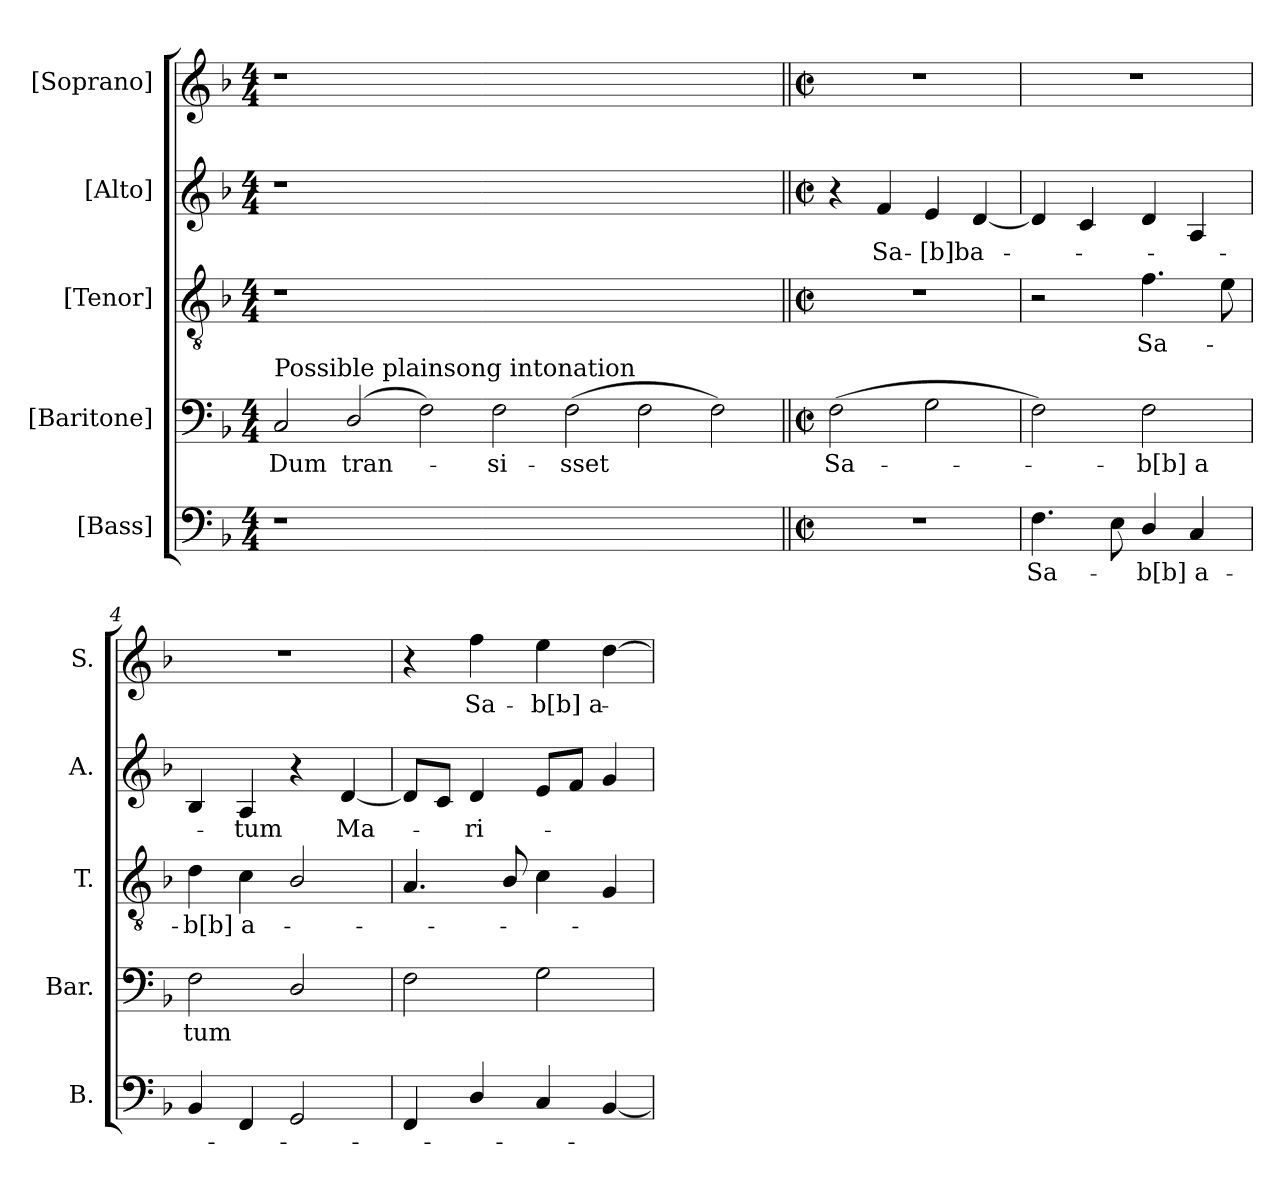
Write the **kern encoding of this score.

**kern	**text	**kern	**text	**kern	**text	**kern	**text	**kern	**text
*part5	*part5	*part4	*part4	*part3	*part3	*part2	*part2	*part1	*part1
*staff5	*staff5	*staff4	*staff4	*staff3	*staff3	*staff2	*staff2	*staff1	*staff1
*I"[Bass]	*	*I"[Baritone]	*	*I"[Tenor]	*	*I"[Alto]	*	*I"[Soprano]	*
*I'B.	*	*I'Bar.	*	*I'T.	*	*I'A.	*	*I'S.	*
!!LO:PB:g=z
*clefF4	*	*clefF4	*	*clefGv2	*	*clefG2	*	*clefG2	*
*	*	*	*	*ITrd7c12	*	*	*	*	*
*k[b-]	*	*k[b-]	*	*k[b-]	*	*k[b-]	*	*k[b-]	*
*F:	*	*F:	*	*F:	*	*F:	*	*F:	*
*M4/4	*	*M4/4	*	*M4/4	*	*M4/4	*	*M4/4	*
=1	=1	=1	=1	=1	=1	=1	=1	=1	=1
!LO:N:vis=1	!	!	!	!	!	!	!	!	!
!	!	!LO:TX:a:t=Possible plainsong intonation	!	!	!	!	!	!	!
!	!	!	!LO:LY:b:color=#000000	!LO:N:vis=1	!	!LO:N:vis=1	!	!LO:N:vis=1	!
1r	.	2Ci/	Dum	1r	.	1r	.	1r	.
!	!	!	!LO:LY:b:color=#000000	!	!	!	!	!	!
.	.	(2Di/	tran-	.	.	.	.	.	.
0ryy	.	2Fi\)	.	0ryy	.	0ryy	.	0ryy	.
!	!	!	!LO:LY:b:color=#000000	!	!	!	!	!	!
.	.	2Fi\	-si-	.	.	.	.	.	.
!	!	!	!LO:LY:b:color=#000000	!	!	!	!	!	!
.	.	(2Fi\	-sset	.	.	.	.	.	.
.	.	2Fi\	.	.	.	.	.	.	.
2ryy	.	2Fi\)	.	2ryy	.	2ryy	.	2ryy	.
=2||	=2||	=2||	=2||	=2||	=2||	=2||	=2||	=2||	=2||
*M2/2	*	*M2/2	*	*M2/2	*	*M2/2	*	*M2/2	*
*met(c|)	*	*met(c|)	*	*met(c|)	*	*met(c|)	*	*met(c|)	*
!	!	!	!LO:LY:b:color=#000000	!	!	!	!	!	!
1r	.	(2Fi\	Sa-	1r	.	4r	.	1r	.
!	!	!	!	!	!	!	!LO:LY:b:color=#000000	!	!
.	.	.	.	.	.	4fi/	Sa-	.	.
!	!	!	!	!	!	!	!LO:LY:b:color=#000000	!	!
.	.	2Gi\	.	.	.	4ei/	-[b]ba-	.	.
.	.	.	.	.	.	[4di/	.	.	.
=3	=3	=3	=3	=3	=3	=3	=3	=3	=3
!	!LO:LY:b:color=#000000	!	!	!	!	!	!	!	!
4.Fi\	Sa-	2Fi\)	.	2r	.	4di/]	.	1r	.
.	.	.	.	.	.	4ci/	.	.	.
8Ei\	.	.	.	.	.	.	.	.	.
!	!LO:LY:b:color=#000000	!	!	!	!	!	!	!	!
!	!	!	!LO:LY:b:color=#000000	!	!	!	!	!	!
!	!	!	!	!	!LO:LY:b:color=#000000	!	!	!	!
4Di/	-b[b]a-	2Fi\	-b[b]a	4.Fi\	Sa-	4di/	.	.	.
4Ci/	.	.	.	.	.	4Ai/	.	.	.
.	.	.	.	8Ei\	.	.	.	.	.
=4	=4	=4	=4	=4	=4	=4	=4	=4	=4
!	!	!	!LO:LY:b:color=#000000	!	!	!	!	!	!
!	!	!	!	!	!LO:LY:b:color=#000000	!	!	!	!
4BB-i/	.	2Fi\	tum	4Di\	-b[b]a-	4B-i/	.	1r	.
!	!	!	!	!	!	!	!LO:LY:b:color=#000000	!	!
4FFi/	.	.	.	4Ci\	.	4Ai/	-tum	.	.
2GGi/	.	2Di/	.	2BB-i/	.	4r	.	.	.
!	!	!	!	!	!	!	!LO:LY:b:color=#000000	!	!
.	.	.	.	.	.	[4di/	Ma-	.	.
!!LO:LB:g=z
=5	=5	=5	=5	=5	=5	=5	=5	=5	=5
4FFi/	.	2Fi\	.	4.AAi/	.	8di/L]	.	4r	.
.	.	.	.	.	.	8ci/J	.	.	.
!	!	!	!	!	!	!	!LO:LY:b:color=#000000	!	!
!	!	!	!	!	!	!	!	!	!LO:LY:b:color=#000000
4Di/	.	.	.	.	.	4di/	-ri-	4ffi\	Sa-
.	.	.	.	8BB-i/	.	.	.	.	.
!	!	!	!	!	!	!	!	!	!LO:LY:b:color=#000000
4Ci/	.	2Gi\	.	4Ci\	.	8ei/L	.	4eei\	-b[b]a-
.	.	.	.	.	.	8fi/J	.	.	.
[4BB-i/	.	.	.	4GGi/	.	4gi/	.	[4ddi\	.
=	=	=	=	=	=	=	=	=	=
*-	*-	*-	*-	*-	*-	*-	*-	*-	*-
